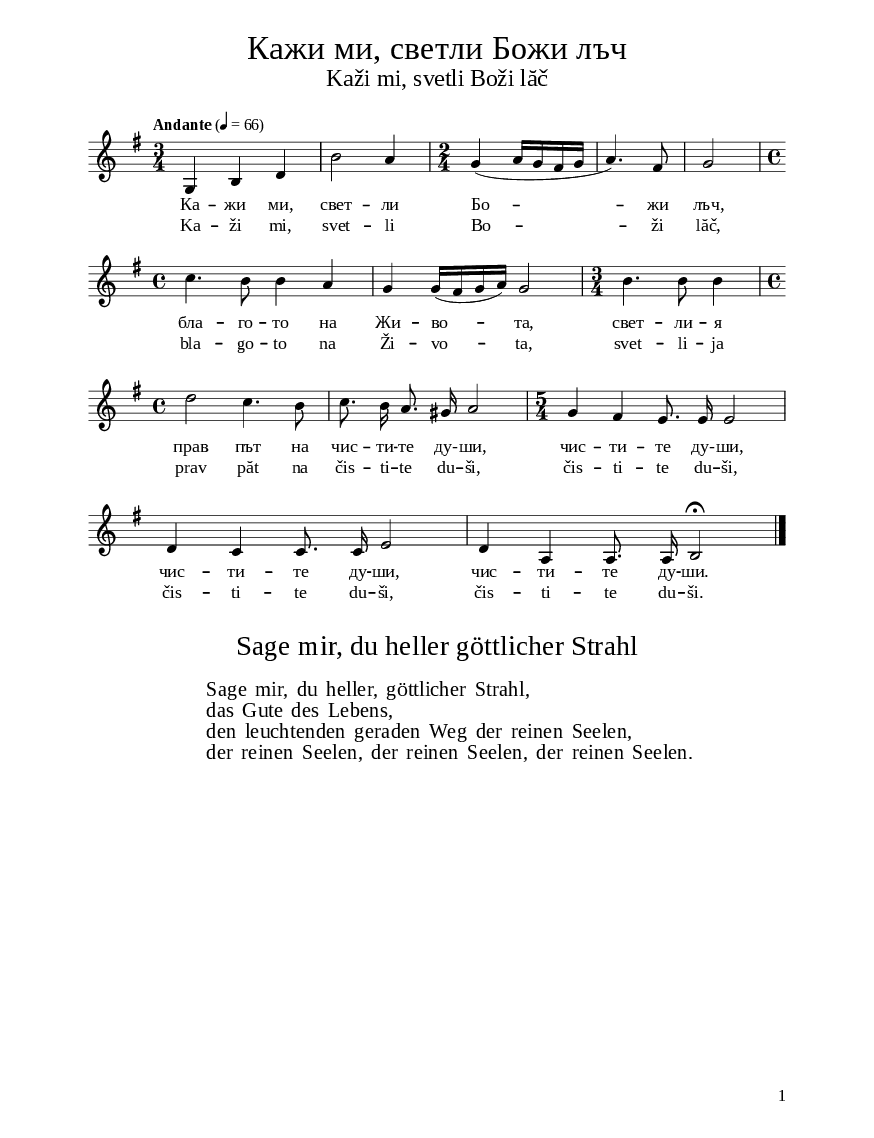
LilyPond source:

\version "2.24.1"

% include paper part and global functions
\include "include/globals.ily"

\bookpart {
  \label #'ref167_2
  \tocItem \markup "Кажи ми, светли Божи лъч – Kaži mi, svetli Boži lăč "
  \include "include/bookpart-paper.ily"
  \score {
    \include "include/score-layout.ily"

    \new Voice \absolute {
      \clef treble
      \key g \major
      \time 3/4
      \tempoFunc "Andante" 4 "66"
      \autoBeamOff
      g4  b4  d'4 | % 2
      b'2  a'4 | % 3
      \time 2/4  | % 3
      g'4 (  a'16 [  g'16  fis'16  g'16
      ] | % 4
      a'4. )  fis'8 | % 5
      g'2 \break | % 6
      \time 4/4  | % 6
      c''4.  b'8  b'4  a'4 | % 7
      g'4  g'16 ( [  fis'16  g'16  a'16
      ) ]  g'2 | % 8
      \time 3/4  | % 8
      b'4.  b'8  b'4 \break | % 9
      \time 4/4  | % 9
      d''2  c''4.  b'8 |
      c''8.  b'16  a'8.  gis'16
      a'2 | % 11
      \time 5/4  | % 11
      g'4  fis'4  e'8.  e'16  e'2
      \break | % 12
      d'4  c'4  c'8.  c'16  e'2 | % 13
      d'4  a4  a8.  a16  b2 ^\fermata
      \bar "|."
    }

    \addlyrics {
      Ка -- жи ми, свет -- ли Бо --
      жи лъч, бла -- го -- то
      на Жи -- во --   та, свет --
      ли -- я прав път на чис -- ти --
      те "ду-" -- ши, чис -- ти -- те "ду-" --
      ши, чис -- ти -- те ду -- ши, чис --
      ти -- те ду -- ши.}
       \addlyrics {
      Ka -- ži mi, svet -- li Bo --
      ži lăč, bla -- go -- to
      na Ži -- vo --   ta, svet --
      li -- ja prav păt na čis -- ti --
      te du -- ši, čis -- ti -- te du --
      ši, čis -- ti -- te du -- ši, čis --
      ti -- te du -- ši.}

        \header {
          title = \titleFunc "Кажи ми, светли Божи лъч" "Kaži mi, svetli Boži lăč"
        }

        \midi{}

      } % score

      % include foreign translation(s) of the song
      \version "2.22.1"

\markup \fill-line { \fontsize #deTitleFontSize "Sage mir, du heller göttlicher Strahl" }
\markup \null
\markup \null
\markup \fontsize #deCoupletFontSize {
  \hspace #10
  \override #`(baseline-skip . ,deCoupletBaselineSkip)
  \column {
    \line { " " Sage mir, du heller, göttlicher Strahl, }
    \line { " " das Gute des Lebens, }
    \line { " " den leuchtenden geraden Weg der reinen Seelen,}
    \line { " " der reinen Seelen,  der reinen Seelen,  der reinen Seelen.}
  }
}


    } % bookpart

    % Più mosso
    %
